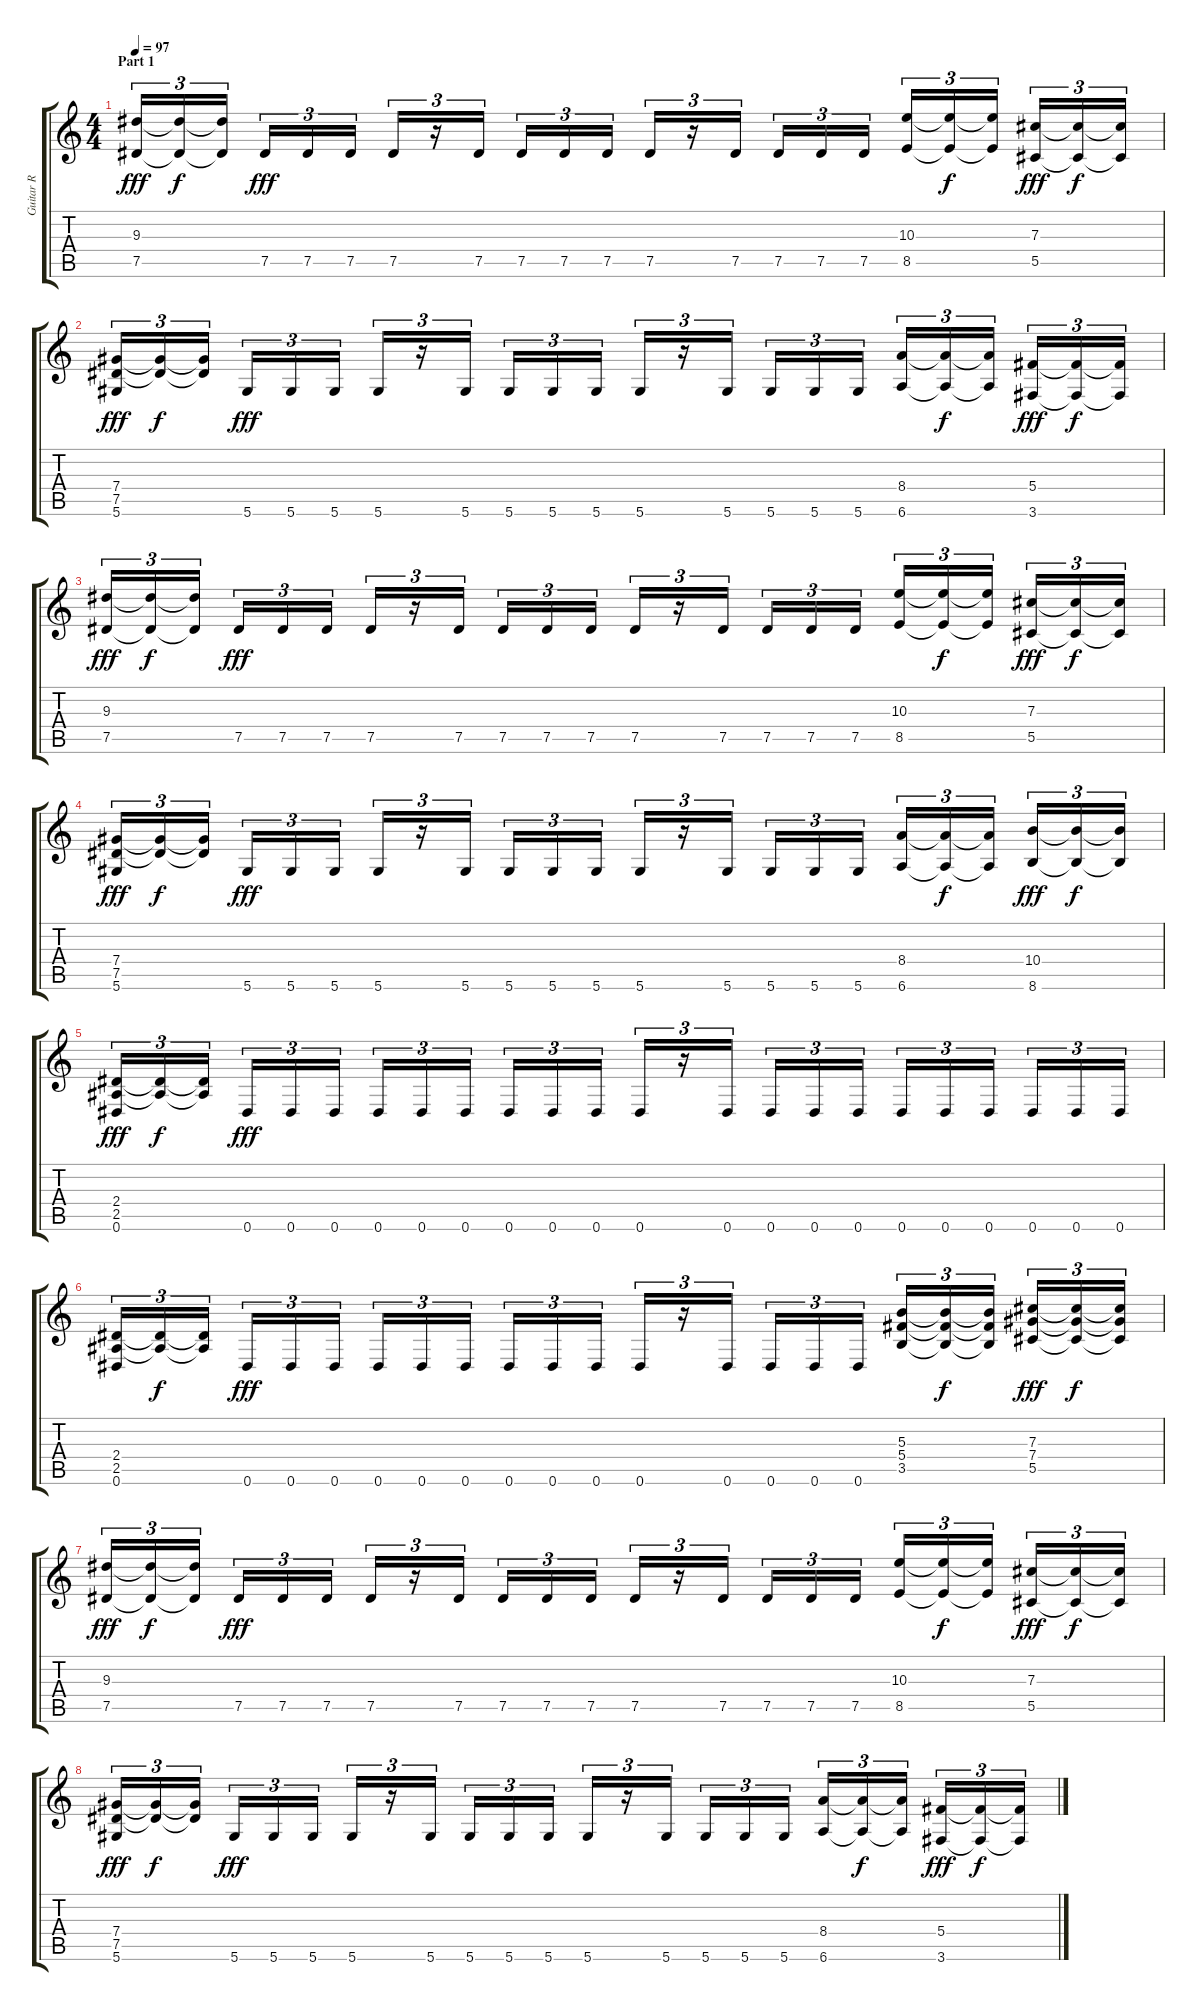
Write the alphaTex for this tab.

\track ("Guitar R" "Guitar R") {instrument distortionguitar}
\staff {score tabs}
\tuning (Eb4 Bb3 Gb3 Db3 Ab2 Eb2) {hide}
\ts (4 4)
\section ("" "Part 1")
\tempo 97
\clef g2
\ks c
(9.3 7.5).16{tu (3 2) dy fff} (9.3{t} 7.5{t}).16{tu (3 2) dy f} (9.3{t} 7.5{t}).16{tu (3 2)} 7.5.16{tu (3 2) dy fff} 7.5.16{tu (3 2)} 7.5.16{tu (3 2)} 7.5.16{tu (3 2)} r.16{tu (3 2)} 7.5.16{tu (3 2)} 7.5.16{tu (3 2)} 7.5.16{tu (3 2)} 7.5.16{tu (3 2)} 7.5.16{tu (3 2)} r.16{tu (3 2)} 7.5.16{tu (3 2)} 7.5.16{tu (3 2)} 7.5.16{tu (3 2)} 7.5.16{tu (3 2)} (10.3 8.5).16{tu (3 2)} (10.3{t} 8.5{t}).16{tu (3 2) dy f} (10.3{t} 8.5{t}).16{tu (3 2)} (7.3 5.5).16{tu (3 2) dy fff} (7.3{t} 5.5{t}).16{tu (3 2) dy f} (7.3{t} 5.5{t}).16{tu (3 2)} |
(7.4 7.5 5.6).16{tu (3 2) dy fff} (7.4{t} 7.5{t}).16{tu (3 2) dy f} (7.4{t} 7.5{t}).16{tu (3 2)} 5.6.16{tu (3 2) dy fff} 5.6.16{tu (3 2)} 5.6.16{tu (3 2)} 5.6.16{tu (3 2)} r.16{tu (3 2)} 5.6.16{tu (3 2)} 5.6.16{tu (3 2)} 5.6.16{tu (3 2)} 5.6.16{tu (3 2)} 5.6.16{tu (3 2)} r.16{tu (3 2)} 5.6.16{tu (3 2)} 5.6.16{tu (3 2)} 5.6.16{tu (3 2)} 5.6.16{tu (3 2)} (8.4 6.6).16{tu (3 2)} (8.4{t} 6.6{t}).16{tu (3 2) dy f} (8.4{t} 6.6{t}).16{tu (3 2)} (5.4 3.6).16{tu (3 2) dy fff} (5.4{t} 3.6{t}).16{tu (3 2) dy f} (5.4{t} 3.6{t}).16{tu (3 2)} |
(9.3 7.5).16{tu (3 2) dy fff} (9.3{t} 7.5{t}).16{tu (3 2) dy f} (9.3{t} 7.5{t}).16{tu (3 2)} 7.5.16{tu (3 2) dy fff} 7.5.16{tu (3 2)} 7.5.16{tu (3 2)} 7.5.16{tu (3 2)} r.16{tu (3 2)} 7.5.16{tu (3 2)} 7.5.16{tu (3 2)} 7.5.16{tu (3 2)} 7.5.16{tu (3 2)} 7.5.16{tu (3 2)} r.16{tu (3 2)} 7.5.16{tu (3 2)} 7.5.16{tu (3 2)} 7.5.16{tu (3 2)} 7.5.16{tu (3 2)} (10.3 8.5).16{tu (3 2)} (10.3{t} 8.5{t}).16{tu (3 2) dy f} (10.3{t} 8.5{t}).16{tu (3 2)} (7.3 5.5).16{tu (3 2) dy fff} (7.3{t} 5.5{t}).16{tu (3 2) dy f} (7.3{t} 5.5{t}).16{tu (3 2)} |
(7.4 7.5 5.6).16{tu (3 2) dy fff} (7.4{t} 7.5{t}).16{tu (3 2) dy f} (7.4{t} 7.5{t}).16{tu (3 2)} 5.6.16{tu (3 2) dy fff} 5.6.16{tu (3 2)} 5.6.16{tu (3 2)} 5.6.16{tu (3 2)} r.16{tu (3 2)} 5.6.16{tu (3 2)} 5.6.16{tu (3 2)} 5.6.16{tu (3 2)} 5.6.16{tu (3 2)} 5.6.16{tu (3 2)} r.16{tu (3 2)} 5.6.16{tu (3 2)} 5.6.16{tu (3 2)} 5.6.16{tu (3 2)} 5.6.16{tu (3 2)} (8.4 6.6).16{tu (3 2)} (8.4{t} 6.6{t}).16{tu (3 2) dy f} (8.4{t} 6.6{t}).16{tu (3 2)} (10.4 8.6).16{tu (3 2) dy fff} (10.4{t} 8.6{t}).16{tu (3 2) dy f} (10.4{t} 8.6{t}).16{tu (3 2)} |
(2.4 2.5 0.6).16{tu (3 2) dy fff} (2.4{t} 2.5{t}).16{tu (3 2) dy f} (2.4{t} 2.5{t}).16{tu (3 2)} 0.6.16{tu (3 2) dy fff} 0.6.16{tu (3 2)} 0.6.16{tu (3 2)} 0.6.16{tu (3 2)} 0.6.16{tu (3 2)} 0.6.16{tu (3 2)} 0.6.16{tu (3 2)} 0.6.16{tu (3 2)} 0.6.16{tu (3 2)} 0.6.16{tu (3 2)} r.16{tu (3 2)} 0.6.16{tu (3 2)} 0.6.16{tu (3 2)} 0.6.16{tu (3 2)} 0.6.16{tu (3 2)} 0.6.16{tu (3 2)} 0.6.16{tu (3 2)} 0.6.16{tu (3 2)} 0.6.16{tu (3 2)} 0.6.16{tu (3 2)} 0.6.16{tu (3 2)} |
(2.4 2.5 0.6).16{tu (3 2)} (2.4{t} 2.5{t}).16{tu (3 2) dy f} (2.4{t} 2.5{t}).16{tu (3 2)} 0.6.16{tu (3 2) dy fff} 0.6.16{tu (3 2)} 0.6.16{tu (3 2)} 0.6.16{tu (3 2)} 0.6.16{tu (3 2)} 0.6.16{tu (3 2)} 0.6.16{tu (3 2)} 0.6.16{tu (3 2)} 0.6.16{tu (3 2)} 0.6.16{tu (3 2)} r.16{tu (3 2)} 0.6.16{tu (3 2)} 0.6.16{tu (3 2)} 0.6.16{tu (3 2)} 0.6.16{tu (3 2)} (5.3 5.4 3.5).16{tu (3 2)} (5.3{t} 5.4{t} 3.5{t}).16{tu (3 2) dy f} (5.3{t} 5.4{t} 3.5{t}).16{tu (3 2)} (7.3 7.4 5.5).16{tu (3 2) dy fff} (7.3{t} 7.4{t} 5.5{t}).16{tu (3 2) dy f} (7.3{t} 7.4{t} 5.5{t}).16{tu (3 2)} |
(9.3 7.5).16{tu (3 2) dy fff} (9.3{t} 7.5{t}).16{tu (3 2) dy f} (9.3{t} 7.5{t}).16{tu (3 2)} 7.5.16{tu (3 2) dy fff} 7.5.16{tu (3 2)} 7.5.16{tu (3 2)} 7.5.16{tu (3 2)} r.16{tu (3 2)} 7.5.16{tu (3 2)} 7.5.16{tu (3 2)} 7.5.16{tu (3 2)} 7.5.16{tu (3 2)} 7.5.16{tu (3 2)} r.16{tu (3 2)} 7.5.16{tu (3 2)} 7.5.16{tu (3 2)} 7.5.16{tu (3 2)} 7.5.16{tu (3 2)} (10.3 8.5).16{tu (3 2)} (10.3{t} 8.5{t}).16{tu (3 2) dy f} (10.3{t} 8.5{t}).16{tu (3 2)} (7.3 5.5).16{tu (3 2) dy fff} (7.3{t} 5.5{t}).16{tu (3 2) dy f} (7.3{t} 5.5{t}).16{tu (3 2)} |
(7.4 7.5 5.6).16{tu (3 2) dy fff} (7.4{t} 7.5{t}).16{tu (3 2) dy f} (7.4{t} 7.5{t}).16{tu (3 2)} 5.6.16{tu (3 2) dy fff} 5.6.16{tu (3 2)} 5.6.16{tu (3 2)} 5.6.16{tu (3 2)} r.16{tu (3 2)} 5.6.16{tu (3 2)} 5.6.16{tu (3 2)} 5.6.16{tu (3 2)} 5.6.16{tu (3 2)} 5.6.16{tu (3 2)} r.16{tu (3 2)} 5.6.16{tu (3 2)} 5.6.16{tu (3 2)} 5.6.16{tu (3 2)} 5.6.16{tu (3 2)} (8.4 6.6).16{tu (3 2)} (8.4{t} 6.6{t}).16{tu (3 2) dy f} (8.4{t} 6.6{t}).16{tu (3 2)} (5.4 3.6).16{tu (3 2) dy fff} (5.4{t} 3.6{t}).16{tu (3 2) dy f} (5.4{t} 3.6{t}).16{tu (3 2)}
